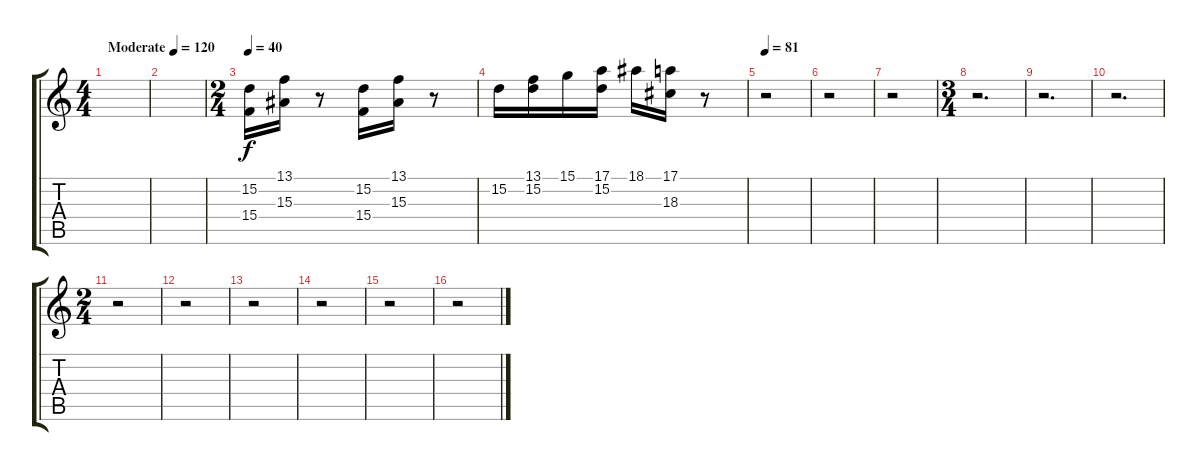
\track "" {instrument musicbox}
\staff {score tabs}
\tuning (E4 B3 G3 D3 A2 E2) {hide}
\ts (4 4)
\tempo (120 "Moderate")
\clef g2
\ks c
|
|
\ts (2 4)
\tempo 40
(15.2 15.4).16 (13.1 15.3).16 r.8 (15.2 15.4).16 (13.1 15.3).16 r.8 |
15.2.16 (13.1 15.2).16 15.1.16 (17.1 15.2).16 18.1.16 (17.1 18.3).16 r.8 |
\tempo 81
r.2 |
r.2 |
r.2 |
\ts (3 4)
r.2{d} |
r.2{d} |
r.2{d} |
\ts (2 4)
r.2 |
r.2 |
r.2 |
r.2 |
r.2 |
r.2
